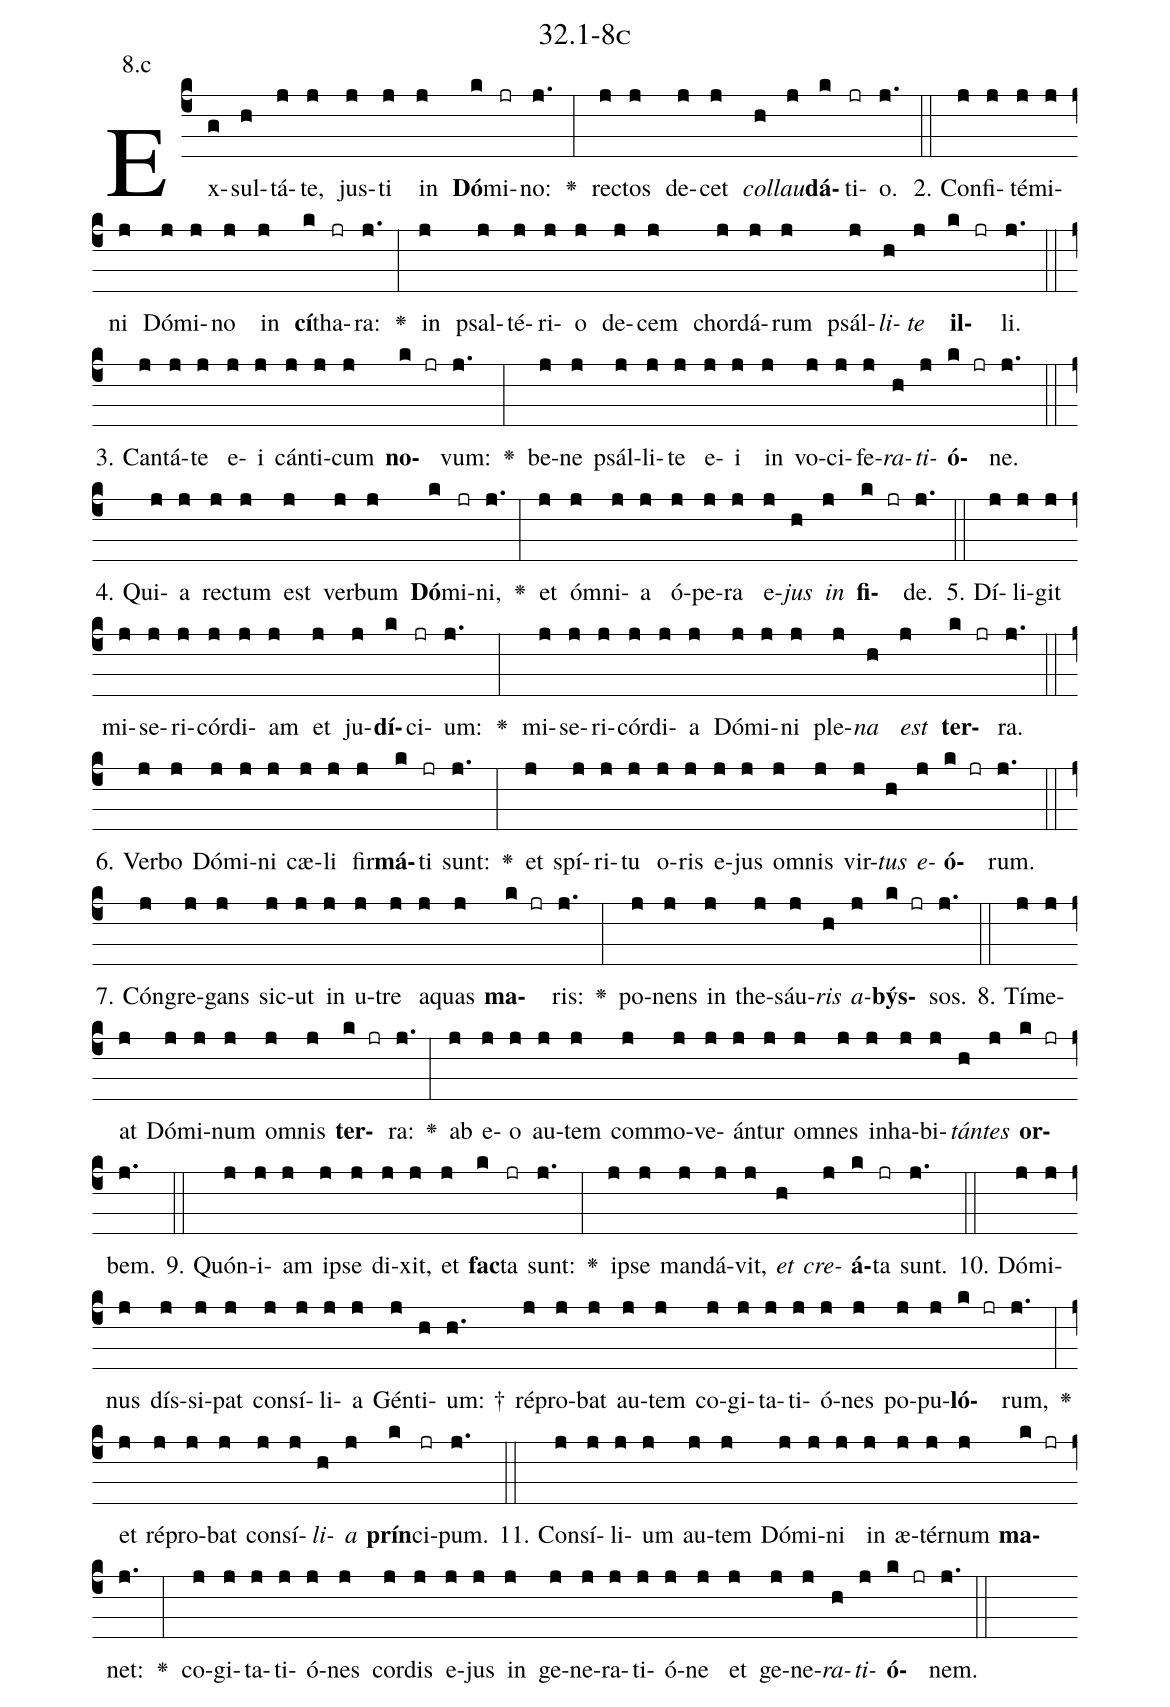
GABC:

name: 32.1-8c;
annotation: 8.c;
%%
(c4)Ex(g)sul(h)tá(j)te,(j) jus(j)ti(j) in(j) <b>Dó</b>(k)mi(jr)no:(j.) <v>\greheightstar</v>(:) rec(j)tos(j) de(j)cet(j) <i>col</i>(h)<i>lau</i>(j)<b>dá</b>(k)ti(jr)o.(j.) (::)
2. Con(j)fi(j)té(j)mi(j)ni(j) Dó(j)mi(j)no(j) in(j) <b>cí</b>(k)tha(jr)ra:(j.) <v>\greheightstar</v>(:) in(j) psal(j)té(j)ri(j)o(j) de(j)cem(j) chor(j)dá(j)rum(j) psál(j)<i>li</i>(h)<i>te</i>(j) <b>il</b>(k jr)li.(j.) (::)
3. Can(j)tá(j)te(j) e(j)i(j) cán(j)ti(j)cum(j) <b>no</b>(k jr)vum:(j.) <v>\greheightstar</v>(:) be(j)ne(j) psál(j)li(j)te(j) e(j)i(j) in(j) vo(j)ci(j)fe(j)<i>ra</i>(h)<i>ti</i>(j)<b>ó</b>(k jr)ne.(j.) (::)
4. Qui(j)a(j) rec(j)tum(j) est(j) ver(j)bum(j) <b>Dó</b>(k)mi(jr)ni,(j.) <v>\greheightstar</v>(:) et(j) óm(j)ni(j)a(j) ó(j)pe(j)ra(j) e(j)<i>jus</i>(h) <i>in</i>(j) <b>fi</b>(k jr)de.(j.) (::)
5. Dí(j)li(j)git(j) mi(j)se(j)ri(j)cór(j)di(j)am(j) et(j) ju(j)<b>dí</b>(k)ci(jr)um:(j.) <v>\greheightstar</v>(:) mi(j)se(j)ri(j)cór(j)di(j)a(j) Dó(j)mi(j)ni(j) ple(j)<i>na</i>(h) <i>est</i>(j) <b>ter</b>(k jr)ra.(j.) (::)
6. Ver(j)bo(j) Dó(j)mi(j)ni(j) cæ(j)li(j) fir(j)<b>má</b>(k)ti(jr) sunt:(j.) <v>\greheightstar</v>(:) et(j) spí(j)ri(j)tu(j) o(j)ris(j) e(j)jus(j) om(j)nis(j) vir(j)<i>tus</i>(h) <i>e</i>(j)<b>ó</b>(k jr)rum.(j.) (::)
7. Cón(j)gre(j)gans(j) sic(j)ut(j) in(j) u(j)tre(j) a(j)quas(j) <b>ma</b>(k jr)ris:(j.) <v>\greheightstar</v>(:) po(j)nens(j) in(j) the(j)sáu(j)<i>ris</i>(h) <i>a</i>(j)<b>býs</b>(k jr)sos.(j.) (::)
8. Tí(j)me(j)at(j) Dó(j)mi(j)num(j) om(j)nis(j) <b>ter</b>(k jr)ra:(j.) <v>\greheightstar</v>(:) ab(j) e(j)o(j) au(j)tem(j) com(j)mo(j)ve(j)án(j)tur(j) om(j)nes(j) in(j)ha(j)bi(j)<i>tán</i>(h)<i>tes</i>(j) <b>or</b>(k jr)bem.(j.) (::)
9. Quón(j)i(j)am(j) ip(j)se(j) di(j)xit,(j) et(j) <b>fac</b>(k)ta(jr) sunt:(j.) <v>\greheightstar</v>(:) ip(j)se(j) man(j)dá(j)vit,(j) <i>et</i>(h) <i>cre</i>(j)<b>á</b>(k)ta(jr) sunt.(j.) (::)
10. Dó(j)mi(j)nus(j) dís(j)si(j)pat(j) con(j)sí(j)li(j)a(j) Gén(j)ti(h)um: †(h.) ré(j)pro(j)bat(j) au(j)tem(j) co(j)gi(j)ta(j)ti(j)ó(j)nes(j) po(j)pu(j)<b>ló</b>(k jr)rum,(j.) <v>\greheightstar</v>(:) et(j) ré(j)pro(j)bat(j) con(j)sí(j)<i>li</i>(h)<i>a</i>(j) <b>prín</b>(k)ci(jr)pum.(j.) (::)
11. Con(j)sí(j)li(j)um(j) au(j)tem(j) Dó(j)mi(j)ni(j) in(j) æ(j)tér(j)num(j) <b>ma</b>(k jr)net:(j.) <v>\greheightstar</v>(:) co(j)gi(j)ta(j)ti(j)ó(j)nes(j) cor(j)dis(j) e(j)jus(j) in(j) ge(j)ne(j)ra(j)ti(j)ó(j)ne(j) et(j) ge(j)ne(j)<i>ra</i>(h)<i>ti</i>(j)<b>ó</b>(k jr)nem.(j.) (::)
